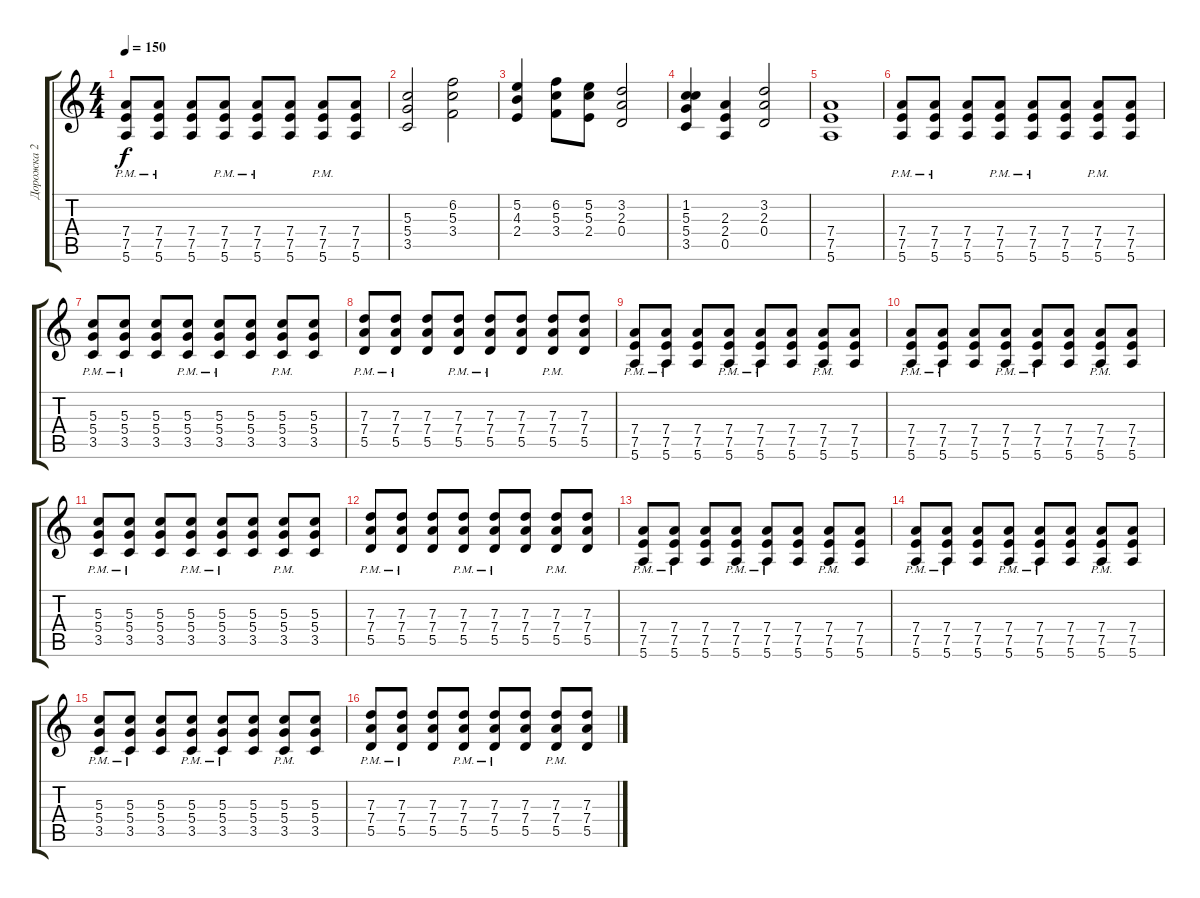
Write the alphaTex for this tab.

\track ("Дорожка 2" "Дорожка 2") {instrument distortionguitar}
\staff {score tabs}
\tuning (E4 B3 G3 D3 A2 E2) {hide}
\ts (4 4)
\tempo 150
\clef g2
\ks c
(7.4{pm} 7.5{pm} 5.6).8{dy f} (7.4{pm} 7.5{pm} 5.6).8 (7.4 7.5 5.6).8 (7.4{pm} 7.5{pm} 5.6).8 (7.4{pm} 7.5{pm} 5.6).8 (7.4 7.5 5.6).8 (7.4{pm} 7.5{pm} 5.6).8 (7.4 7.5 5.6).8 |
(5.3 5.4 3.5).2 (6.2 5.3 3.4).2 |
(5.2 4.3 2.4).4 (6.2 5.3 3.4).8 (5.2 5.3 2.4).8 (3.2 2.3 0.4).2 |
(1.2 5.3 5.4 3.5).4 (2.3 2.4 0.5).4 (3.2 2.3 0.4).2 |
(7.4 7.5 5.6).1 |
(7.4{pm} 7.5{pm} 5.6).8 (7.4{pm} 7.5{pm} 5.6).8 (7.4 7.5 5.6).8 (7.4{pm} 7.5{pm} 5.6).8 (7.4{pm} 7.5{pm} 5.6).8 (7.4 7.5 5.6).8 (7.4{pm} 7.5{pm} 5.6).8 (7.4 7.5 5.6).8 |
(5.3{pm} 5.4{pm} 3.5{pm}).8 (5.3{pm} 5.4{pm} 3.5{pm}).8 (5.3 5.4 3.5).8 (5.3{pm} 5.4{pm} 3.5{pm}).8 (5.3{pm} 5.4{pm} 3.5{pm}).8 (5.3 5.4 3.5).8 (5.3{pm} 5.4{pm} 3.5{pm}).8 (5.3 5.4 3.5).8 |
(7.3{pm} 7.4{pm} 5.5{pm}).8 (7.3{pm} 7.4{pm} 5.5{pm}).8 (7.3 7.4 5.5).8 (7.3{pm} 7.4{pm} 5.5{pm}).8 (7.3{pm} 7.4{pm} 5.5{pm}).8 (7.3 7.4 5.5).8 (7.3{pm} 7.4{pm} 5.5{pm}).8 (7.3 7.4 5.5).8 |
(7.4{pm} 7.5{pm} 5.6).8 (7.4{pm} 7.5{pm} 5.6).8 (7.4 7.5 5.6).8 (7.4{pm} 7.5{pm} 5.6).8 (7.4{pm} 7.5{pm} 5.6).8 (7.4 7.5 5.6).8 (7.4{pm} 7.5{pm} 5.6).8 (7.4 7.5 5.6).8 |
(7.4{pm} 7.5{pm} 5.6).8 (7.4{pm} 7.5{pm} 5.6).8 (7.4 7.5 5.6).8 (7.4{pm} 7.5{pm} 5.6).8 (7.4{pm} 7.5{pm} 5.6).8 (7.4 7.5 5.6).8 (7.4{pm} 7.5{pm} 5.6).8 (7.4 7.5 5.6).8 |
(5.3{pm} 5.4{pm} 3.5{pm}).8 (5.3{pm} 5.4{pm} 3.5{pm}).8 (5.3 5.4 3.5).8 (5.3{pm} 5.4{pm} 3.5{pm}).8 (5.3{pm} 5.4{pm} 3.5{pm}).8 (5.3 5.4 3.5).8 (5.3{pm} 5.4{pm} 3.5{pm}).8 (5.3 5.4 3.5).8 |
(7.3{pm} 7.4{pm} 5.5{pm}).8 (7.3{pm} 7.4{pm} 5.5{pm}).8 (7.3 7.4 5.5).8 (7.3{pm} 7.4{pm} 5.5{pm}).8 (7.3{pm} 7.4{pm} 5.5{pm}).8 (7.3 7.4 5.5).8 (7.3{pm} 7.4{pm} 5.5{pm}).8 (7.3 7.4 5.5).8 |
(7.4{pm} 7.5{pm} 5.6).8 (7.4{pm} 7.5{pm} 5.6).8 (7.4 7.5 5.6).8 (7.4{pm} 7.5{pm} 5.6).8 (7.4{pm} 7.5{pm} 5.6).8 (7.4 7.5 5.6).8 (7.4{pm} 7.5{pm} 5.6).8 (7.4 7.5 5.6).8 |
(7.4{pm} 7.5{pm} 5.6).8 (7.4{pm} 7.5{pm} 5.6).8 (7.4 7.5 5.6).8 (7.4{pm} 7.5{pm} 5.6).8 (7.4{pm} 7.5{pm} 5.6).8 (7.4 7.5 5.6).8 (7.4{pm} 7.5{pm} 5.6).8 (7.4 7.5 5.6).8 |
(5.3{pm} 5.4{pm} 3.5{pm}).8 (5.3{pm} 5.4{pm} 3.5{pm}).8 (5.3 5.4 3.5).8 (5.3{pm} 5.4{pm} 3.5{pm}).8 (5.3{pm} 5.4{pm} 3.5{pm}).8 (5.3 5.4 3.5).8 (5.3{pm} 5.4{pm} 3.5{pm}).8 (5.3 5.4 3.5).8 |
(7.3{pm} 7.4{pm} 5.5{pm}).8 (7.3{pm} 7.4{pm} 5.5{pm}).8 (7.3 7.4 5.5).8 (7.3{pm} 7.4{pm} 5.5{pm}).8 (7.3{pm} 7.4{pm} 5.5{pm}).8 (7.3 7.4 5.5).8 (7.3{pm} 7.4{pm} 5.5{pm}).8 (7.3 7.4 5.5).8
